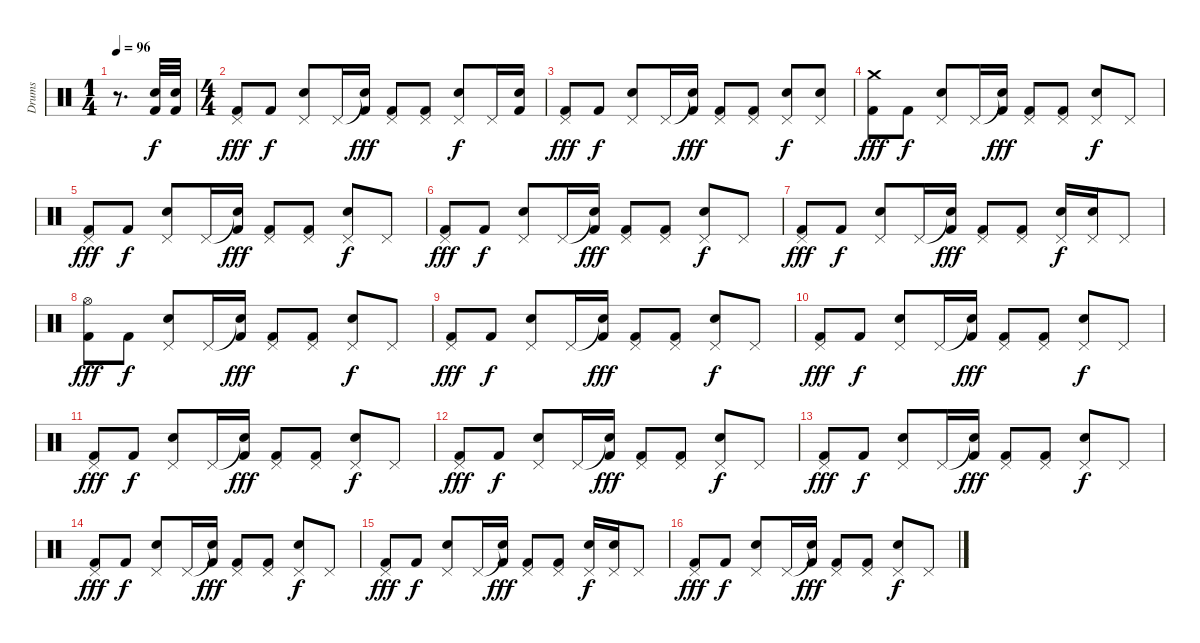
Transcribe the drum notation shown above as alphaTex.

\track ("Drums" "Drums") {solo instrument percussion}
\staff {score}
\articulation defaults
\ts (1 4)
\tempo 96
\clef neutral
\ks c
r.8{d dy f} ("Kick (hit) 2" "Snare (hit) 2").32 ("Kick (hit) 2" "Snare (hit) 2").32 |
\ts (4 4)
("Pedal Hi-Hat (hit)" "Kick (hit) 2").8{dy fff} "Kick (hit) 2".8{dy f} ("Pedal Hi-Hat (hit)" "Snare (hit) 2").8 "Pedal Hi-Hat (hit)".16 ("Snare (hit)"{t} "Kick (hit) 2").16{dy fff} ("Pedal Hi-Hat (hit)" "Kick (hit) 2").8 ("Pedal Hi-Hat (hit)" "Kick (hit) 2").8 ("Pedal Hi-Hat (hit)" "Snare (hit) 2").8{dy f} "Pedal Hi-Hat (hit)".16 ("Kick (hit) 2" "Snare (hit) 2").16 |
("Pedal Hi-Hat (hit)" "Kick (hit) 2").8{dy fff} "Kick (hit) 2".8{dy f} ("Pedal Hi-Hat (hit)" "Snare (hit) 2").8 "Pedal Hi-Hat (hit)".16 ("Snare (hit)"{t} "Kick (hit) 2").16{dy fff} ("Pedal Hi-Hat (hit)" "Kick (hit) 2").8 ("Pedal Hi-Hat (hit)" "Kick (hit) 2").8 ("Pedal Hi-Hat (hit)" "Snare (hit) 2").8{dy f} ("Pedal Hi-Hat (hit)" "Snare (hit) 2").8 |
("Crash medium (hit)" "Kick (hit) 2").8{dy fff} "Kick (hit) 2".8{dy f} ("Pedal Hi-Hat (hit)" "Snare (hit) 2").8 "Pedal Hi-Hat (hit)".16 ("Snare (hit)"{t} "Kick (hit) 2").16{dy fff} ("Pedal Hi-Hat (hit)" "Kick (hit) 2").8 ("Pedal Hi-Hat (hit)" "Kick (hit) 2").8 ("Pedal Hi-Hat (hit)" "Snare (hit) 2").8{dy f} "Pedal Hi-Hat (hit)".8 |
("Pedal Hi-Hat (hit)" "Kick (hit) 2").8{dy fff} "Kick (hit) 2".8{dy f} ("Pedal Hi-Hat (hit)" "Snare (hit) 2").8 "Pedal Hi-Hat (hit)".16 ("Snare (hit)"{t} "Kick (hit) 2").16{dy fff} ("Pedal Hi-Hat (hit)" "Kick (hit) 2").8 ("Pedal Hi-Hat (hit)" "Kick (hit) 2").8 ("Pedal Hi-Hat (hit)" "Snare (hit) 2").8{dy f} "Pedal Hi-Hat (hit)".8 |
("Pedal Hi-Hat (hit)" "Kick (hit) 2").8{dy fff} "Kick (hit) 2".8{dy f} ("Pedal Hi-Hat (hit)" "Snare (hit) 2").8 "Pedal Hi-Hat (hit)".16 ("Snare (hit)"{t} "Kick (hit) 2").16{dy fff} ("Pedal Hi-Hat (hit)" "Kick (hit) 2").8 ("Pedal Hi-Hat (hit)" "Kick (hit) 2").8 ("Pedal Hi-Hat (hit)" "Snare (hit) 2").8{dy f} "Pedal Hi-Hat (hit)".8 |
("Pedal Hi-Hat (hit)" "Kick (hit) 2").8{dy fff} "Kick (hit) 2".8{dy f} ("Pedal Hi-Hat (hit)" "Snare (hit) 2").8 "Pedal Hi-Hat (hit)".16 ("Snare (hit)"{t} "Kick (hit) 2").16{dy fff} ("Pedal Hi-Hat (hit)" "Kick (hit) 2").8 ("Pedal Hi-Hat (hit)" "Kick (hit) 2").8 ("Pedal Hi-Hat (hit)" "Snare (hit) 2").16{dy f} ("Pedal Hi-Hat (hit)" "Snare (hit) 2").16 "Pedal Hi-Hat (hit)".8 |
("Hi-Hat (open)" "Kick (hit) 2").8{dy fff} "Kick (hit) 2".8{dy f} ("Pedal Hi-Hat (hit)" "Snare (hit) 2").8 "Pedal Hi-Hat (hit)".16 ("Snare (hit)"{t} "Kick (hit) 2").16{dy fff} ("Pedal Hi-Hat (hit)" "Kick (hit) 2").8 ("Pedal Hi-Hat (hit)" "Kick (hit) 2").8 ("Pedal Hi-Hat (hit)" "Snare (hit) 2").8{dy f} "Pedal Hi-Hat (hit)".8 |
("Pedal Hi-Hat (hit)" "Kick (hit) 2").8{dy fff} "Kick (hit) 2".8{dy f} ("Pedal Hi-Hat (hit)" "Snare (hit) 2").8 "Pedal Hi-Hat (hit)".16 ("Snare (hit)"{t} "Kick (hit) 2").16{dy fff} ("Pedal Hi-Hat (hit)" "Kick (hit) 2").8 ("Pedal Hi-Hat (hit)" "Kick (hit) 2").8 ("Pedal Hi-Hat (hit)" "Snare (hit) 2").8{dy f} "Pedal Hi-Hat (hit)".8 |
("Pedal Hi-Hat (hit)" "Kick (hit) 2").8{dy fff} "Kick (hit) 2".8{dy f} ("Pedal Hi-Hat (hit)" "Snare (hit) 2").8 "Pedal Hi-Hat (hit)".16 ("Snare (hit)"{t} "Kick (hit) 2").16{dy fff} ("Pedal Hi-Hat (hit)" "Kick (hit) 2").8 ("Pedal Hi-Hat (hit)" "Kick (hit) 2").8 ("Pedal Hi-Hat (hit)" "Snare (hit) 2").8{dy f} "Pedal Hi-Hat (hit)".8 |
("Pedal Hi-Hat (hit)" "Kick (hit) 2").8{dy fff} "Kick (hit) 2".8{dy f} ("Pedal Hi-Hat (hit)" "Snare (hit) 2").8 "Pedal Hi-Hat (hit)".16 ("Snare (hit)"{t} "Kick (hit) 2").16{dy fff} ("Pedal Hi-Hat (hit)" "Kick (hit) 2").8 ("Pedal Hi-Hat (hit)" "Kick (hit) 2").8 ("Pedal Hi-Hat (hit)" "Snare (hit) 2").8{dy f} "Pedal Hi-Hat (hit)".8 |
("Pedal Hi-Hat (hit)" "Kick (hit) 2").8{dy fff} "Kick (hit) 2".8{dy f} ("Pedal Hi-Hat (hit)" "Snare (hit) 2").8 "Pedal Hi-Hat (hit)".16 ("Snare (hit)"{t} "Kick (hit) 2").16{dy fff} ("Pedal Hi-Hat (hit)" "Kick (hit) 2").8 ("Pedal Hi-Hat (hit)" "Kick (hit) 2").8 ("Pedal Hi-Hat (hit)" "Snare (hit) 2").8{dy f} "Pedal Hi-Hat (hit)".8 |
("Pedal Hi-Hat (hit)" "Kick (hit) 2").8{dy fff} "Kick (hit) 2".8{dy f} ("Pedal Hi-Hat (hit)" "Snare (hit) 2").8 "Pedal Hi-Hat (hit)".16 ("Snare (hit)"{t} "Kick (hit) 2").16{dy fff} ("Pedal Hi-Hat (hit)" "Kick (hit) 2").8 ("Pedal Hi-Hat (hit)" "Kick (hit) 2").8 ("Pedal Hi-Hat (hit)" "Snare (hit) 2").8{dy f} "Pedal Hi-Hat (hit)".8 |
("Pedal Hi-Hat (hit)" "Kick (hit) 2").8{dy fff} "Kick (hit) 2".8{dy f} ("Pedal Hi-Hat (hit)" "Snare (hit) 2").8 "Pedal Hi-Hat (hit)".16 ("Snare (hit)"{t} "Kick (hit) 2").16{dy fff} ("Pedal Hi-Hat (hit)" "Kick (hit) 2").8 ("Pedal Hi-Hat (hit)" "Kick (hit) 2").8 ("Pedal Hi-Hat (hit)" "Snare (hit) 2").8{dy f} "Pedal Hi-Hat (hit)".8 |
("Pedal Hi-Hat (hit)" "Kick (hit) 2").8{dy fff} "Kick (hit) 2".8{dy f} ("Pedal Hi-Hat (hit)" "Snare (hit) 2").8 "Pedal Hi-Hat (hit)".16 ("Snare (hit)"{t} "Kick (hit) 2").16{dy fff} ("Pedal Hi-Hat (hit)" "Kick (hit) 2").8 ("Pedal Hi-Hat (hit)" "Kick (hit) 2").8 ("Pedal Hi-Hat (hit)" "Snare (hit) 2").16{dy f} ("Pedal Hi-Hat (hit)" "Snare (hit) 2").16 "Pedal Hi-Hat (hit)".8 |
("Pedal Hi-Hat (hit)" "Kick (hit) 2").8{dy fff} "Kick (hit) 2".8{dy f} ("Pedal Hi-Hat (hit)" "Snare (hit) 2").8 "Pedal Hi-Hat (hit)".16 ("Snare (hit)"{t} "Kick (hit) 2").16{dy fff} ("Pedal Hi-Hat (hit)" "Kick (hit) 2").8 ("Pedal Hi-Hat (hit)" "Kick (hit) 2").8 ("Pedal Hi-Hat (hit)" "Snare (hit) 2").8{dy f} "Pedal Hi-Hat (hit)".8
